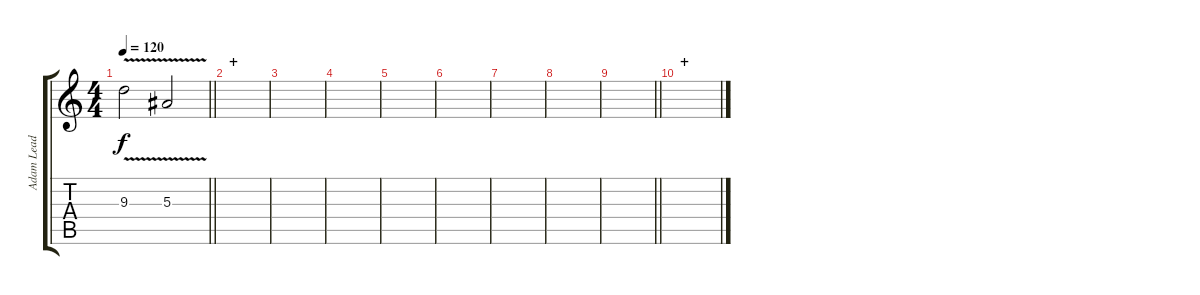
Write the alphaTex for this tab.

\track ("Adam Lead" "Adam Lead") {instrument distortionguitar}
\staff {score tabs}
\tuning (D4 A3 F3 C3 G2 C2) {hide}
\ts (4 4)
\tempo 120
\clef g2
\barLineRight lightlight
\ks c
9.3{v}.2{dy f} 5.3{v}.2 |
\section ("" "+")
|
|
|
|
|
|
|
\barLineRight lightlight
|
\section ("" "+")
